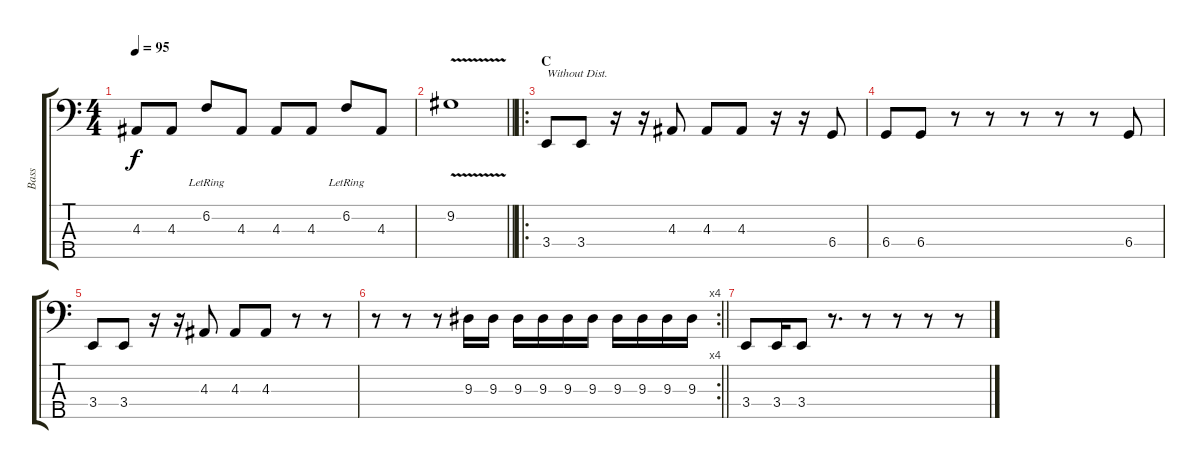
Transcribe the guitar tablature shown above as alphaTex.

\track ("Bass" "Bass") {instrument electricbassfinger}
\staff {score tabs}
\tuning (E2 B1 Gb1 Db1 Ab0) {hide}
\ts (4 4)
\tempo 95
\clef f4
\ks c
4.3.8{dy f} 4.3.8 6.2{lr}.8 4.3.8 4.3.8 4.3.8 6.2{lr}.8 4.3.8 |
\barLineRight lightlight
9.2{v}.1 |
\ro
\section ("" "C")
3.4.8{txt "Without Dist." instrument electricbassfinger} 3.4.8 r.16 r.16 4.3.8 4.3.8 4.3.8 r.16 r.16 6.4.8 |
6.4.8 6.4.8 r.8 r.8 r.8 r.8 r.8 6.4.8 |
3.4.8 3.4.8 r.16 r.16 4.3.8 4.3.8 4.3.8 r.8 r.8 |
\rc 4
\barLineRight lightlight
r.8 r.8 r.8 9.3.16 9.3.16 9.3.16 9.3.16 9.3.16 9.3.16 9.3.16 9.3.16 9.3.16 9.3.16 |
3.4.8 3.4.16 3.4.8 r.8{d} r.8 r.8 r.8 r.8
